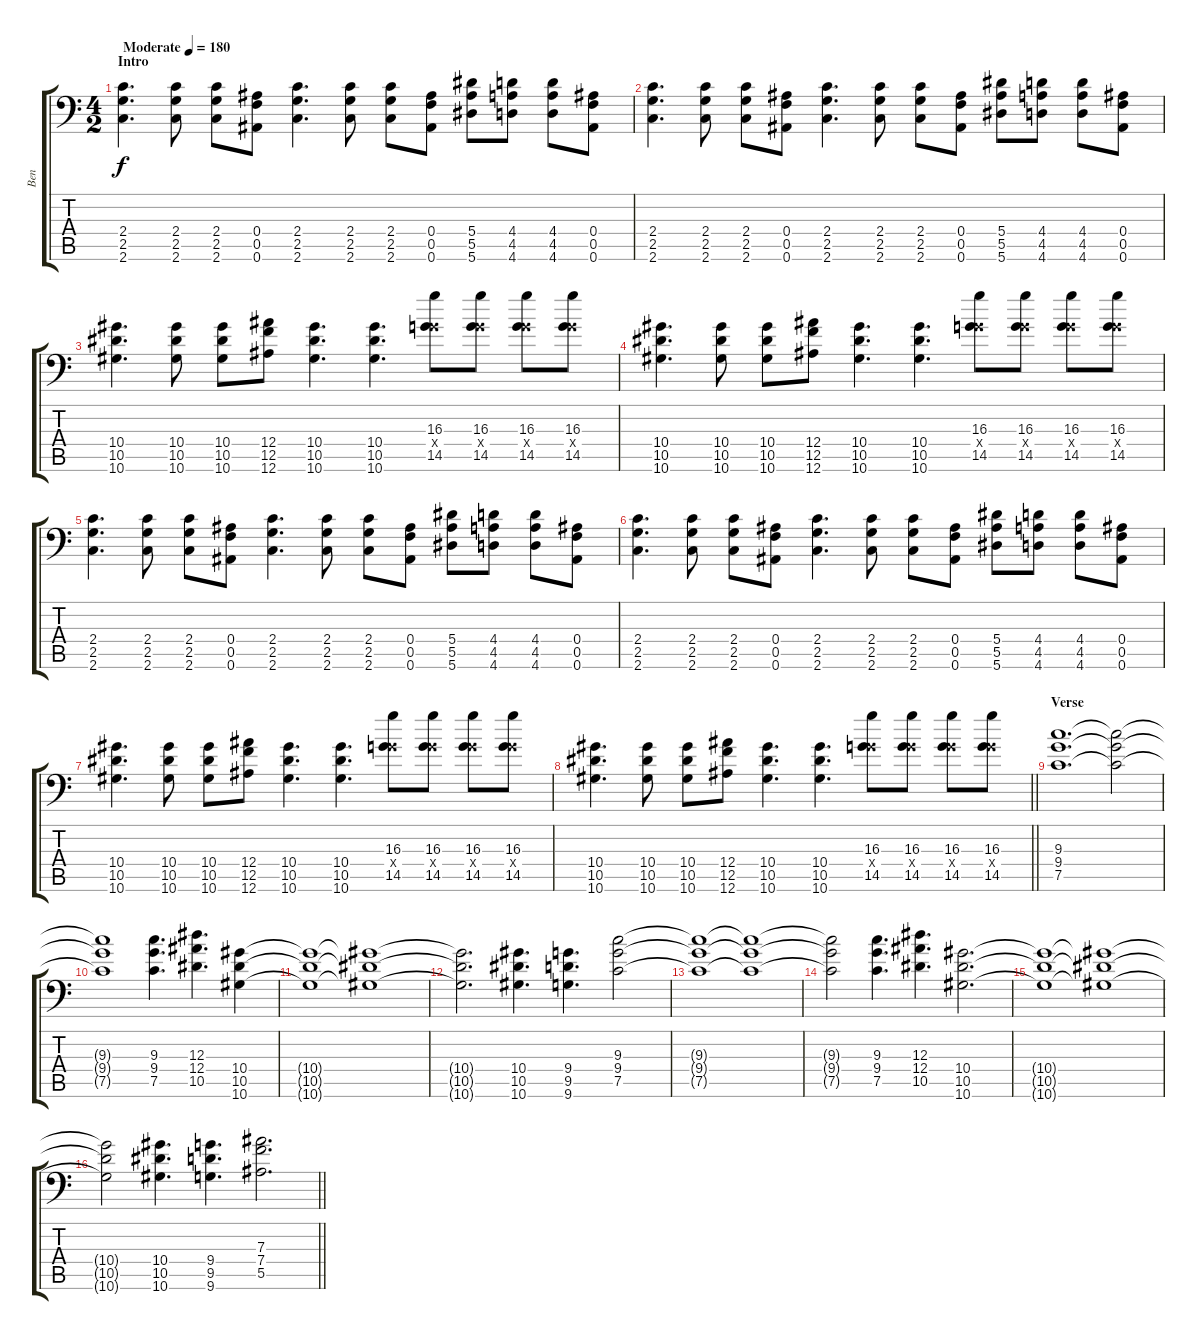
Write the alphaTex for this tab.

\track ("Ben" "Ben") {instrument distortionguitar}
\staff {score tabs}
\tuning (C4 G3 Eb3 Bb2 F2 Bb1) {hide}
\ts (4 2)
\section ("" "Intro")
\tempo (180 "Moderate")
\clef f4
\ks c
(2.4 2.5 2.6).4{d dy f instrument distortionguitar} (2.4 2.5 2.6).8 (2.4 2.5 2.6).8 (0.4 0.5 0.6).8 (2.4 2.5 2.6).4{d} (2.4 2.5 2.6).8 (2.4 2.5 2.6).8 (0.4 0.5 0.6).8 (5.4 5.5 5.6).8 (4.4 4.5 4.6).8 (4.4 4.5 4.6).8 (0.4 0.5 0.6).8 |
(2.4 2.5 2.6).4{d} (2.4 2.5 2.6).8 (2.4 2.5 2.6).8 (0.4 0.5 0.6).8 (2.4 2.5 2.6).4{d} (2.4 2.5 2.6).8 (2.4 2.5 2.6).8 (0.4 0.5 0.6).8 (5.4 5.5 5.6).8 (4.4 4.5 4.6).8 (4.4 4.5 4.6).8 (0.4 0.5 0.6).8 |
(10.4 10.5 10.6).4{d} (10.4 10.5 10.6).8 (10.4 10.5 10.6).8 (12.4 12.5 12.6).8 (10.4 10.5 10.6).4{d} (10.4 10.5 10.6).4{d} (16.3 9.4{x} 14.5).8 (16.3 9.4{x} 14.5).8 (16.3 9.4{x} 14.5).8 (16.3 9.4{x} 14.5).8 |
(10.4 10.5 10.6).4{d} (10.4 10.5 10.6).8 (10.4 10.5 10.6).8 (12.4 12.5 12.6).8 (10.4 10.5 10.6).4{d} (10.4 10.5 10.6).4{d} (16.3 9.4{x} 14.5).8 (16.3 9.4{x} 14.5).8 (16.3 9.4{x} 14.5).8 (16.3 9.4{x} 14.5).8 |
(2.4 2.5 2.6).4{d} (2.4 2.5 2.6).8 (2.4 2.5 2.6).8 (0.4 0.5 0.6).8 (2.4 2.5 2.6).4{d} (2.4 2.5 2.6).8 (2.4 2.5 2.6).8 (0.4 0.5 0.6).8 (5.4 5.5 5.6).8 (4.4 4.5 4.6).8 (4.4 4.5 4.6).8 (0.4 0.5 0.6).8 |
(2.4 2.5 2.6).4{d} (2.4 2.5 2.6).8 (2.4 2.5 2.6).8 (0.4 0.5 0.6).8 (2.4 2.5 2.6).4{d} (2.4 2.5 2.6).8 (2.4 2.5 2.6).8 (0.4 0.5 0.6).8 (5.4 5.5 5.6).8 (4.4 4.5 4.6).8 (4.4 4.5 4.6).8 (0.4 0.5 0.6).8 |
(10.4 10.5 10.6).4{d} (10.4 10.5 10.6).8 (10.4 10.5 10.6).8 (12.4 12.5 12.6).8 (10.4 10.5 10.6).4{d} (10.4 10.5 10.6).4{d} (16.3 9.4{x} 14.5).8 (16.3 9.4{x} 14.5).8 (16.3 9.4{x} 14.5).8 (16.3 9.4{x} 14.5).8 |
\barLineRight lightlight
(10.4 10.5 10.6).4{d} (10.4 10.5 10.6).8 (10.4 10.5 10.6).8 (12.4 12.5 12.6).8 (10.4 10.5 10.6).4{d} (10.4 10.5 10.6).4{d} (16.3 9.4{x} 14.5).8 (16.3 9.4{x} 14.5).8 (16.3 9.4{x} 14.5).8 (16.3 9.4{x} 14.5).8 |
\section ("" "Verse")
(9.3 9.4 7.5).1{d} (9.3{t} 9.4{t} 7.5{t}).2 |
(9.3{t} 9.4{t} 7.5{t}).1 (9.3 9.4 7.5).4{d} (12.3 12.4 10.5).4{d} (10.4 10.5 10.6).4 |
(10.4{t} 10.5{t} 10.6{t}).1 (10.4{t} 10.5{t} 10.6{t}).1 |
(10.4{t} 10.5{t} 10.6{t}).2{d} (10.4 10.5 10.6).4{d} (9.4 9.5 9.6).4{d} (9.3 9.4 7.5).2 |
(9.3{t} 9.4{t} 7.5{t}).1 (9.3{t} 9.4{t} 7.5{t}).1 |
(9.3{t} 9.4{t} 7.5{t}).2 (9.3 9.4 7.5).4{d} (12.3 12.4 10.5).4{d} (10.4 10.5 10.6).2{d} |
(10.4{t} 10.5{t} 10.6{t}).1 (10.4{t} 10.5{t} 10.6{t}).1 |
\barLineRight lightlight
(10.4{t} 10.5{t} 10.6{t}).2 (10.4 10.5 10.6).4{d} (9.4 9.5 9.6).4{d} (7.3 7.4 5.5).2{d}
